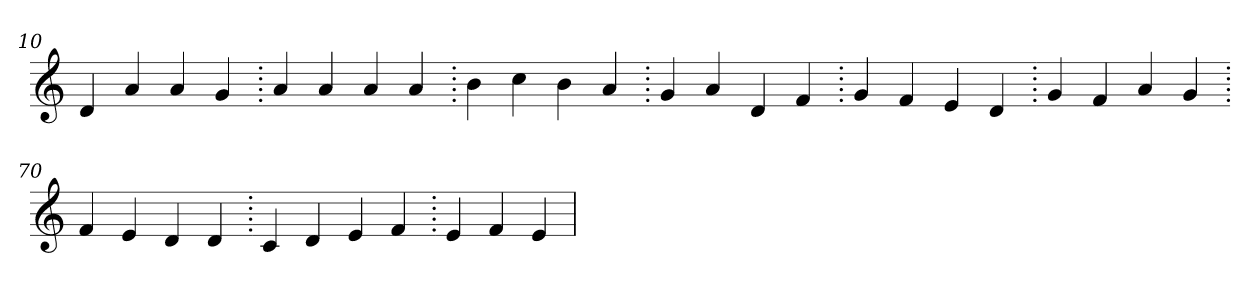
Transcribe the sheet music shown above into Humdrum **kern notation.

**kern
*part1
*staff1
*clefG2
=10.
4d
4a
4a
4g
=20.
4a
4a
4a
4a
=30.
4b
4cc
4b
4a
=40.
4g
4a
4d
4f
=50.
4g
4f
4e
4d
=60.
4g
4f
4a
4g
=70.
4f
4e
4d
4d
=80.
4c
4d
4e
4f
=90.
4e
4f
4e
=
*-
